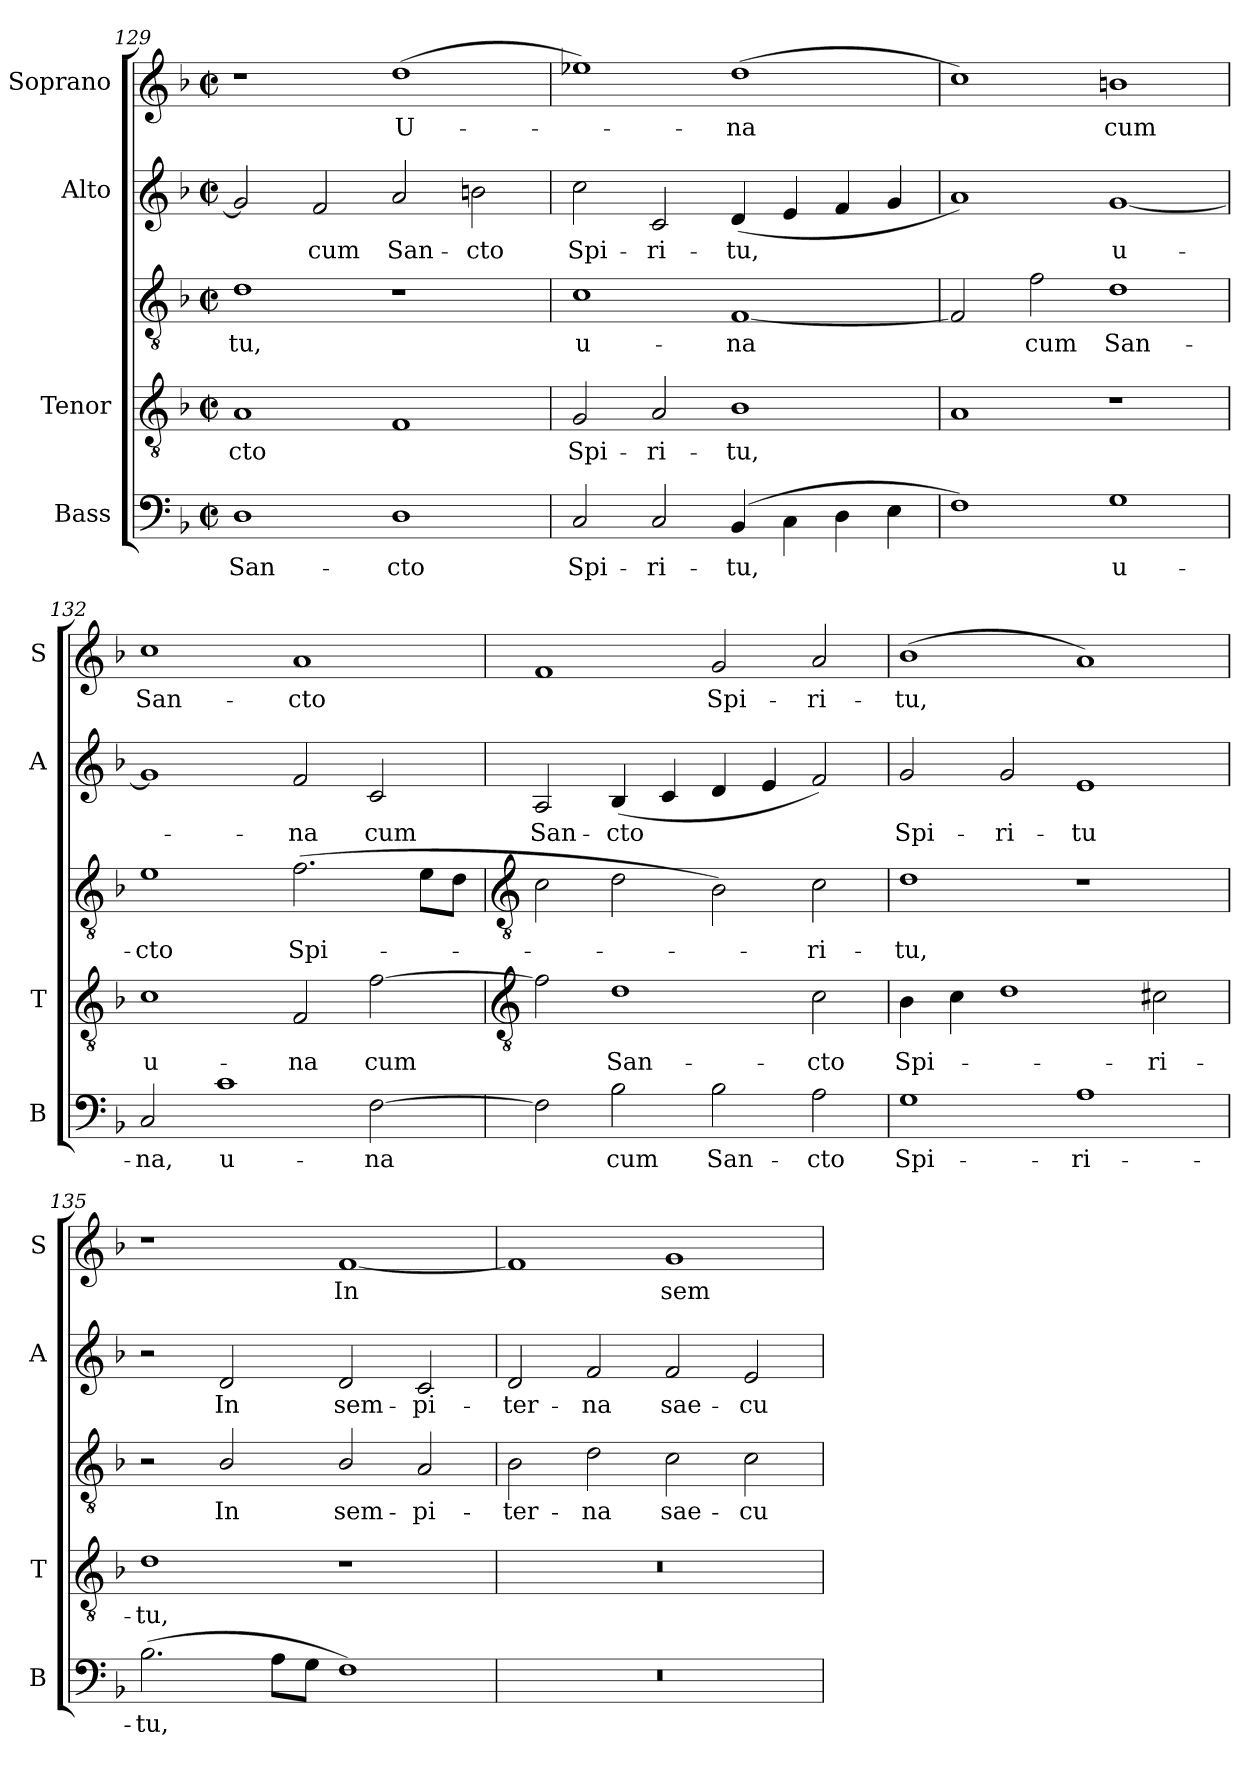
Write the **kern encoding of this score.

**kern	**text	**kern	**text	**kern	**text	**kern	**text	**kern	**text
*part4	*part4	*part3	*part3	*part3	*part3	*part2	*part2	*part1	*part1
*staff5	*staff5	*staff4	*staff4	*staff3	*staff3	*staff2	*staff2	*staff1	*staff1
*I"Bass	*	*I"Tenor	*	*	*	*I"Alto	*	*I"Soprano	*
*I'B	*	*I'T	*	*	*	*I'A	*	*I'S	*
*clefF4	*	*clefGv2	*	*clefGv2	*	*clefG2	*	*clefG2	*
*k[b-]	*	*k[b-]	*	*k[b-]	*	*k[b-]	*	*k[b-]	*
*F:	*	*F:	*	*F:	*	*F:	*	*F:	*
*M4/2	*	*M4/2	*	*M4/2	*	*M4/2	*	*M4/2	*
*met(c|)	*	*met(c|)	*	*met(c|)	*	*met(c|)	*	*met(c|)	*
=129	=129	=129	=129	=129	=129	=129	=129	=129	=129
!	!LO:LY:b	!	!LO:LY:b	!	!LO:LY:b	!	!	!	!
1D	San-	1A	cto	1d	-tu,	2g]	.	1r	.
!	!	!	!	!	!	!	!LO:LY:b	!	!
.	.	.	.	.	.	2f	cum	.	.
!	!LO:LY:b	!	!	!	!	!	!LO:LY:b	!	!LO:LY:b
1D	-cto	1F	.	1r	.	2a	San-	(>1dd	U-
!	!	!	!	!	!	!	!LO:LY:b	!	!
.	.	.	.	.	.	2b	-cto	.	.
=130	=130	=130	=130	=130	=130	=130	=130	=130	=130
!	!LO:LY:b	!	!LO:LY:b	!	!LO:LY:b	!	!LO:LY:b	!	!
2C	Spi-	2G	Spi-	1c	u-	2cc	Spi-	1ee-X)	.
!	!LO:LY:b	!	!LO:LY:b	!	!	!	!LO:LY:b	!	!
2C	-ri-	2A	-ri-	.	.	2c	-ri-	.	.
!	!LO:LY:b	!	!LO:LY:b	!	!LO:LY:b	!	!LO:LY:b	!	!LO:LY:b
(>4BB-	-tu,	1B-	-tu,	[1F	-na	(<4d	-tu,	(>1dd	na
4C\	.	.	.	.	.	4e	.	.	.
4D	.	.	.	.	.	4f	.	.	.
4E	.	.	.	.	.	4g	.	.	.
=131	=131	=131	=131	=131	=131	=131	=131	=131	=131
1F)	.	1A	.	2F]	.	1a)	.	1cc)	.
!	!	!	!	!	!LO:LY:b	!	!	!	!
.	.	.	.	2f	cum	.	.	.	.
!	!LO:LY:b	!	!	!	!LO:LY:b	!	!LO:LY:b	!	!LO:LY:b
1G	u-	1r	.	1d	San-	[1g	u-	1bn	cum
=132	=132	=132	=132	=132	=132	=132	=132	=132	=132
!	!LO:LY:b	!	!LO:LY:b	!	!LO:LY:b	!	!	!	!LO:LY:b
2C	-na,	1c	u-	1e	-cto	1g]	.	1cc	San-
!	!LO:LY:b	!	!	!	!	!	!	!	!
1c	u-	.	.	.	.	.	.	.	.
!	!	!	!LO:LY:b	!	!LO:LY:b	!	!LO:LY:b	!	!LO:LY:b
.	.	2F	-na	(>2.f	Spi-	2f	na	1a	-cto
!	!LO:LY:b	!	!LO:LY:b	!	!	!	!LO:LY:b	!	!
[2F	-na	[2f	cum	.	.	2c	cum	.	.
.	.	.	.	8eL	.	.	.	.	.
.	.	.	.	8dJ	.	.	.	.	.
!!LO:LB:g=z
=133	=133	=133	=133	=133	=133	=133	=133	=133	=133
*	*	*clefGv2	*	*clefGv2	*	*	*	*	*
!	!	!	!	!	!	!	!LO:LY:b	!	!
2F]	.	2f]	.	2c	.	2A	San-	1f	.
!	!LO:LY:b	!	!LO:LY:b	!	!	!	!LO:LY:b	!	!
2B-	cum	1d	-San-	2d	.	(<4B-	-cto	.	.
.	.	.	.	.	.	4c	.	.	.
!	!LO:LY:b	!	!	!	!	!	!	!	!LO:LY:b
2B-	San-	.	.	2B-)	.	4d	.	2g	Spi-
.	.	.	.	.	.	4e	.	.	.
!	!LO:LY:b	!	!LO:LY:b	!	!LO:LY:b	!	!	!	!LO:LY:b
2A	-cto	2c	-cto	2c	ri-	2f)	.	2a	-ri-
=134	=134	=134	=134	=134	=134	=134	=134	=134	=134
!	!LO:LY:b	!	!LO:LY:b	!	!LO:LY:b	!	!LO:LY:b	!	!LO:LY:b
1G	Spi-	4B-	Spi-	1d	tu,	2g	Spi-	(<1b-	-tu,
.	.	4c	.	.	.	.	.	.	.
!	!	!	!	!	!	!	!LO:LY:b	!	!
.	.	1d	.	.	.	2g	-ri-	.	.
!	!LO:LY:b	!	!	!	!	!	!LO:LY:b	!	!
1A	-ri-	.	.	1r	.	1e	-tu	1a)	.
!	!	!	!LO:LY:b	!	!	!	!	!	!
.	.	2c#	ri-	.	.	.	.	.	.
=135	=135	=135	=135	=135	=135	=135	=135	=135	=135
!	!LO:LY:b	!	!LO:LY:b	!	!	!	!	!	!
(>2.B-	-tu,	1d	-tu,	2r	.	2r	.	1r	.
!	!	!	!	!	!LO:LY:b	!	!LO:LY:b	!	!
.	.	.	.	2B-/	-In	2d	In	.	.
8AL	.	.	.	.	.	.	.	.	.
8GJ	.	.	.	.	.	.	.	.	.
!	!	!	!	!	!LO:LY:b	!	!LO:LY:b	!	!LO:LY:b
1F)	.	1r	.	2B-/	sem-	2d	sem-	[1f	In
!	!	!	!	!	!LO:LY:b	!	!LO:LY:b	!	!
.	.	.	.	2A	-pi-	2c	-pi-	.	.
=136	=136	=136	=136	=136	=136	=136	=136	=136	=136
!	!	!	!	!	!LO:LY:b	!	!LO:LY:b	!	!
0r	.	0r	.	2B-	ter-	2d	-ter-	1f]	.
!	!	!	!	!	!LO:LY:b	!	!LO:LY:b	!	!
.	.	.	.	2d	-na	2f	-na	.	.
!	!	!	!	!	!LO:LY:b	!	!LO:LY:b	!	!LO:LY:b
.	.	.	.	2c	sae-	2f	sae-	1g	sem-
!	!	!	!	!	!LO:LY:b	!	!LO:LY:b	!	!
.	.	.	.	2c	-cu-	2e	-cu-	.	.
=	=	=	=	=	=	=	=	=	=
*-	*-	*-	*-	*-	*-	*-	*-	*-	*-
